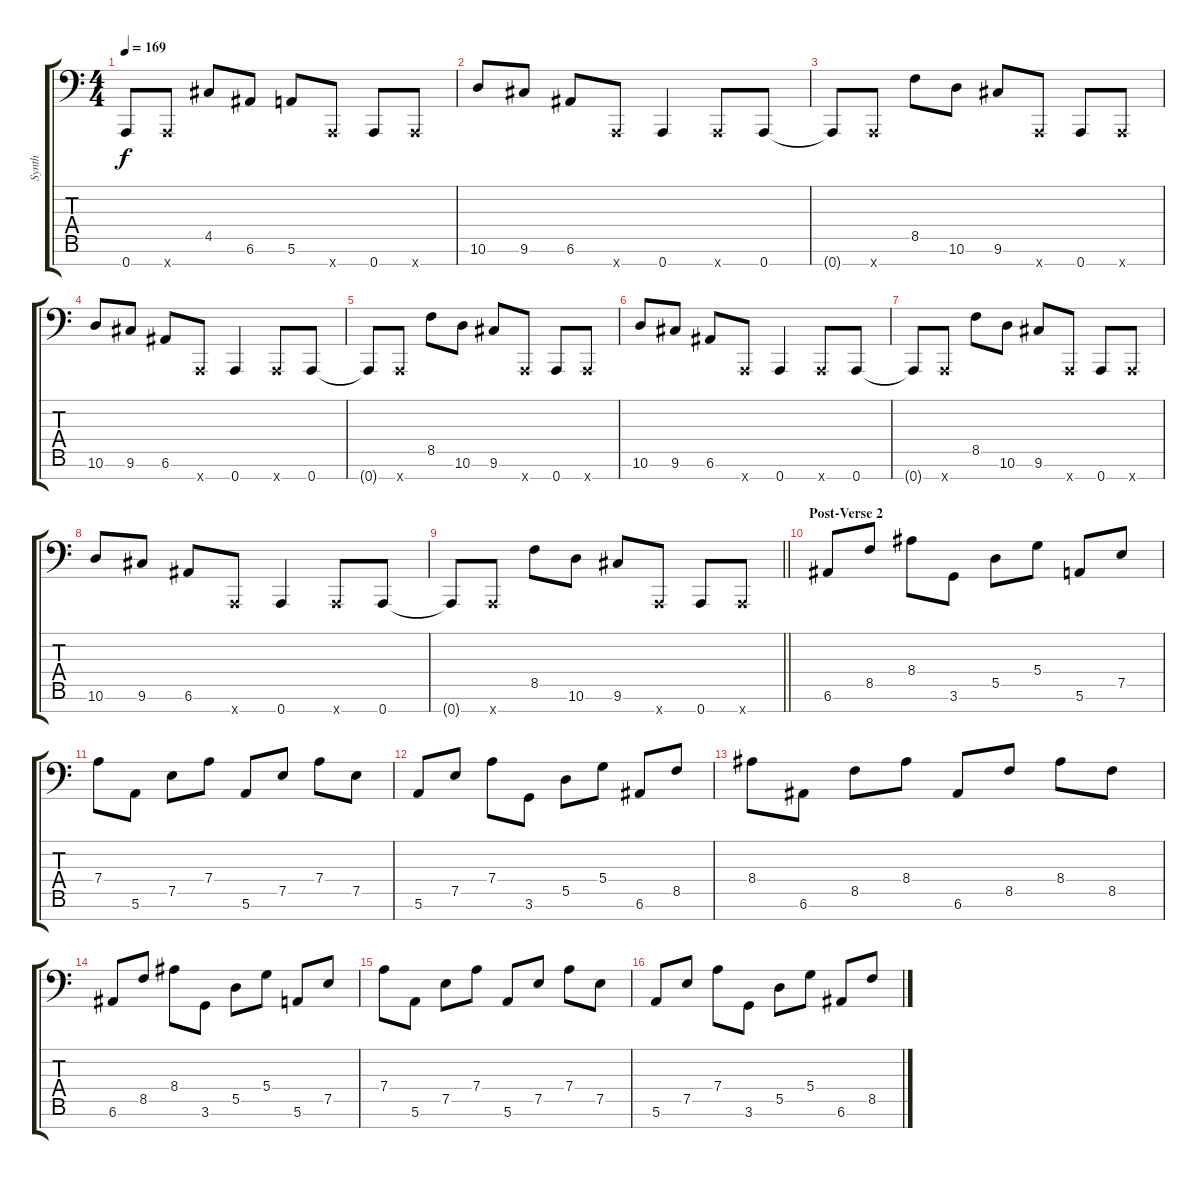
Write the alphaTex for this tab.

\track ("Synth" "Synth") {instrument electricbasspick}
\staff {score tabs}
\tuning (E3 B2 G2 D2 A1 E1 A0) {hide}
\ts (4 4)
\tempo 169
\clef f4
\ks c
0.7{t}.8{dy f} 0.7{x}.8 4.5.8 6.6.8 5.6.8 0.7{x}.8 0.7.8 0.7{x}.8 |
10.6.8 9.6.8 6.6.8 0.7{x}.8 0.7.4 0.7{x}.8 0.7.8 |
0.7{t}.8 0.7{x}.8 8.5.8 10.6.8 9.6.8 0.7{x}.8 0.7.8 0.7{x}.8 |
10.6.8 9.6.8 6.6.8 0.7{x}.8 0.7.4 0.7{x}.8 0.7.8 |
0.7{t}.8 0.7{x}.8 8.5.8 10.6.8 9.6.8 0.7{x}.8 0.7.8 0.7{x}.8 |
10.6.8 9.6.8 6.6.8 0.7{x}.8 0.7.4 0.7{x}.8 0.7.8 |
0.7{t}.8 0.7{x}.8 8.5.8 10.6.8 9.6.8 0.7{x}.8 0.7.8 0.7{x}.8 |
10.6.8 9.6.8 6.6.8 0.7{x}.8 0.7.4 0.7{x}.8 0.7.8 |
\barLineRight lightlight
0.7{t}.8 0.7{x}.8 8.5.8 10.6.8 9.6.8 0.7{x}.8 0.7.8 0.7{x}.8 |
\section ("" "Post-Verse 2")
6.6.8 8.5.8 8.4.8 3.6.8 5.5.8 5.4.8 5.6.8 7.5.8 |
7.4.8 5.6.8 7.5.8 7.4.8 5.6.8 7.5.8 7.4.8 7.5.8 |
5.6.8 7.5.8 7.4.8 3.6.8 5.5.8 5.4.8 6.6.8 8.5.8 |
8.4.8 6.6.8 8.5.8 8.4.8 6.6.8 8.5.8 8.4.8 8.5.8 |
6.6.8 8.5.8 8.4.8 3.6.8 5.5.8 5.4.8 5.6.8 7.5.8 |
7.4.8 5.6.8 7.5.8 7.4.8 5.6.8 7.5.8 7.4.8 7.5.8 |
5.6.8 7.5.8 7.4.8 3.6.8 5.5.8 5.4.8 6.6.8 8.5.8
